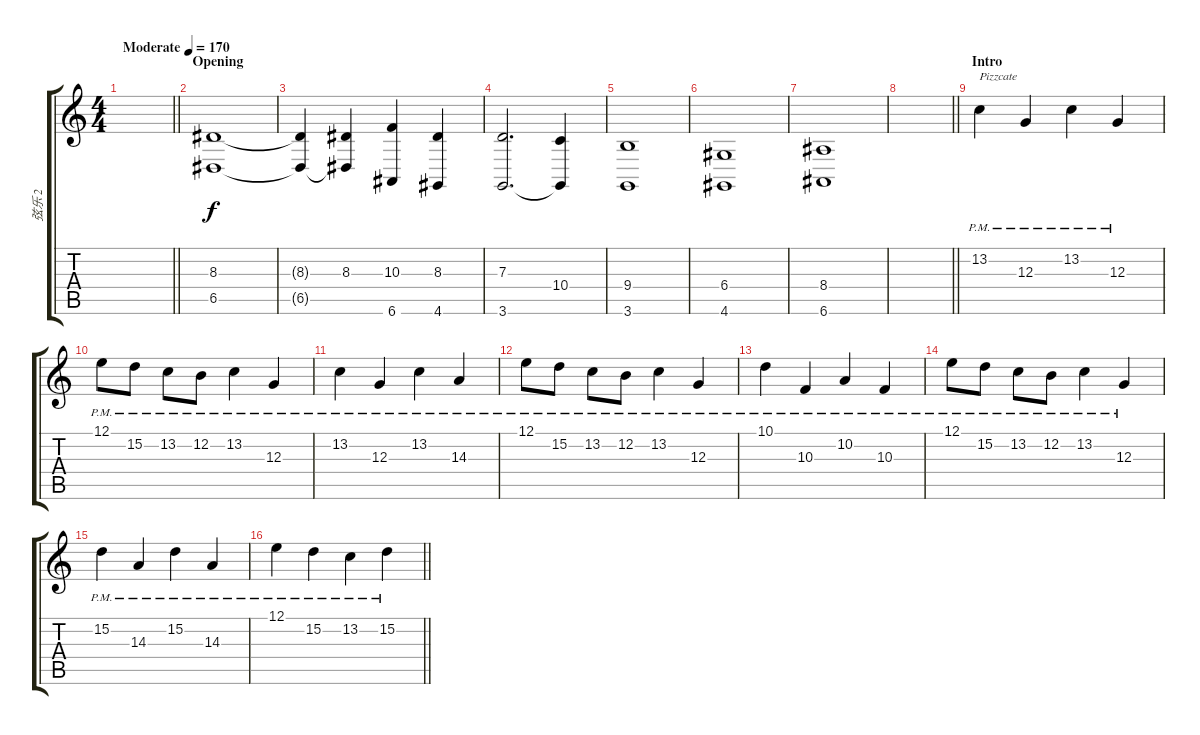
\track ("弦乐 2" "弦乐 2") {instrument stringensemble1}
\staff {score tabs}
\tuning (E4 B3 G3 D3 A2 E2) {hide}
\ts (4 4)
\tempo (170 "Moderate")
\clef g2
\barLineRight lightlight
\ks c
|
\section ("" "Opening")
(8.3 6.5).1 |
(8.3{t} 6.5{t}).4 (8.3 6.5{t}).4 (10.3 6.6).4 (8.3 4.6).4 |
(7.3 3.6).2{d} (10.4 3.6{t}).4 |
(9.4 3.6).1 |
(6.4 4.6).1 |
(8.4 6.6).1 |
\barLineRight lightlight
|
\section ("" "Intro")
13.2{pm}.4{txt "Pizzcate"} 12.3{pm}.4 13.2{pm}.4 12.3{pm}.4 |
12.1{pm}.8 15.2{pm}.8 13.2{pm}.8 12.2{pm}.8 13.2{pm}.4 12.3{pm}.4 |
13.2{pm}.4 12.3{pm}.4 13.2{pm}.4 14.3{pm}.4 |
12.1{pm}.8 15.2{pm}.8 13.2{pm}.8 12.2{pm}.8 13.2{pm}.4 12.3{pm}.4 |
10.1{pm}.4 10.3{pm}.4 10.2{pm}.4 10.3{pm}.4 |
12.1{pm}.8 15.2{pm}.8 13.2{pm}.8 12.2{pm}.8 13.2{pm}.4 12.3{pm}.4 |
15.2{pm}.4 14.3{pm}.4 15.2{pm}.4 14.3{pm}.4 |
\barLineRight lightlight
12.1{pm}.4 15.2{pm}.4 13.2{pm}.4 15.2{pm}.4
